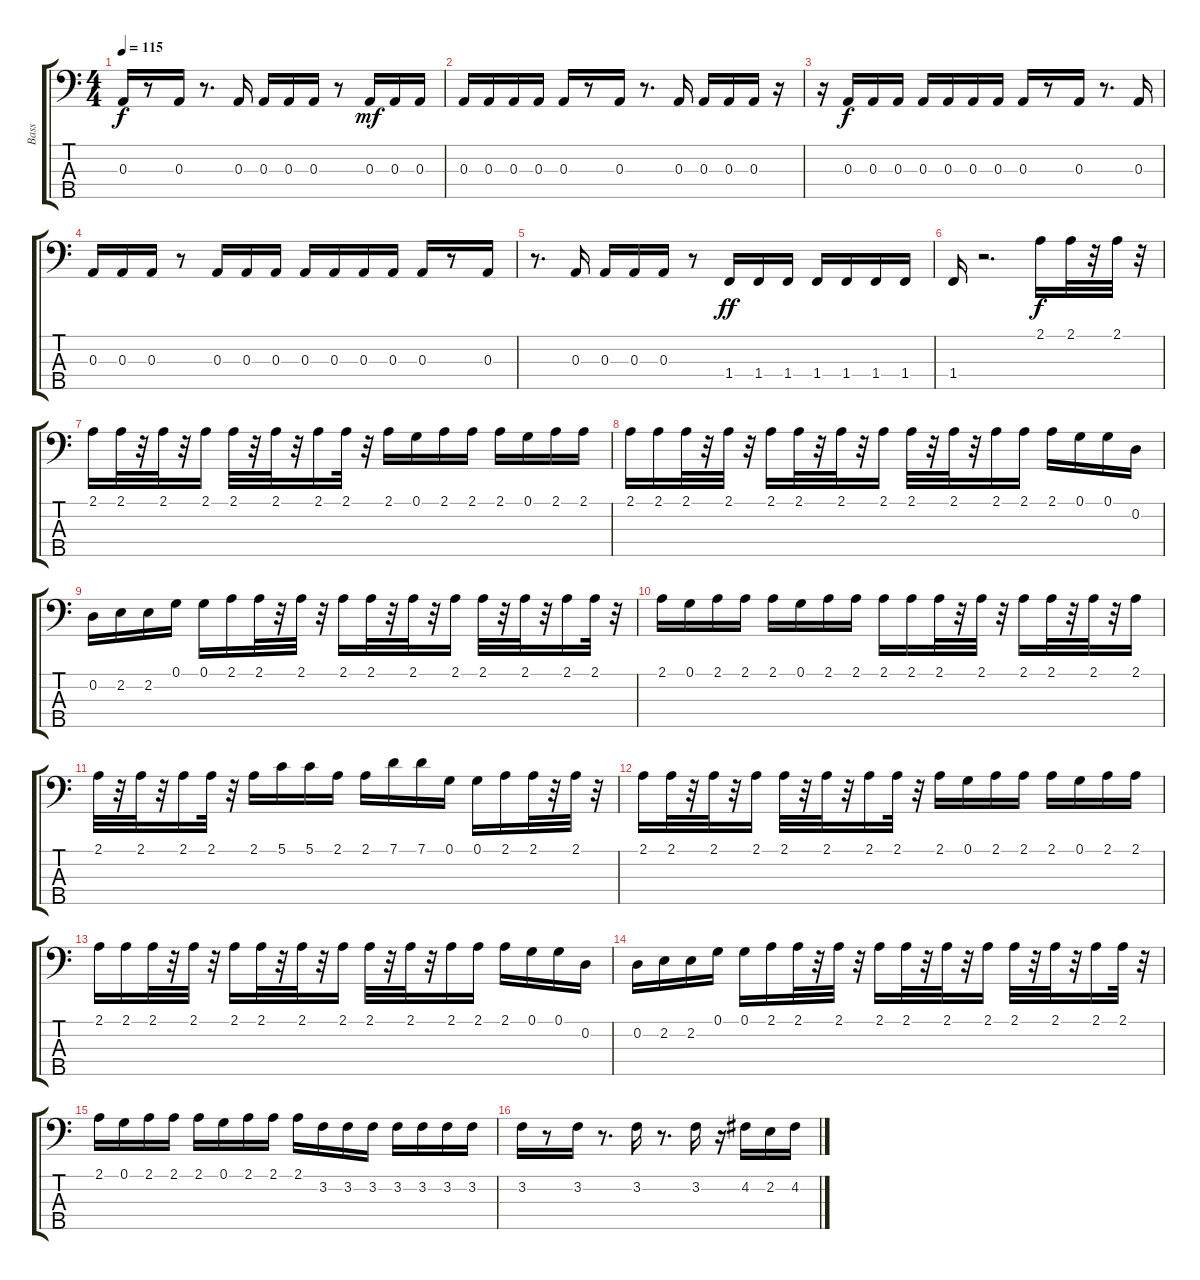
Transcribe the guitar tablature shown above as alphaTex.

\track ("Bass" "Bass") {instrument electricbassfinger}
\staff {score tabs}
\tuning (G2 D2 A1 E1 B0) {hide}
\ts (4 4)
\tempo 115
\clef f4
\ks c
0.3.16{dy f} r.8 0.3.16 r.8{d} 0.3.16 0.3.16 0.3.16 0.3.16 r.8 0.3.16{dy mf} 0.3.16 0.3.16 |
0.3.16 0.3.16 0.3.16 0.3.16 0.3.16 r.8 0.3.16 r.8{d} 0.3.16 0.3.16 0.3.16 0.3.16 r.16 |
r.16 0.3.16{dy f} 0.3.16 0.3.16 0.3.16 0.3.16 0.3.16 0.3.16 0.3.16 r.8 0.3.16 r.8{d} 0.3.16 |
0.3.16 0.3.16 0.3.16 r.8 0.3.16 0.3.16 0.3.16 0.3.16 0.3.16 0.3.16 0.3.16 0.3.16 r.8 0.3.16 |
r.8{d} 0.3.16 0.3.16 0.3.16 0.3.16 r.8 1.4.16{dy ff} 1.4.16 1.4.16 1.4.16 1.4.16 1.4.16 1.4.16 |
1.4.16 r.2{d} 2.1.16{dy f} 2.1.32 r.32 2.1.32 r.32 |
2.1.16 2.1.32 r.32 2.1.32 r.32 2.1.16 2.1.32 r.32 2.1.32 r.32 2.1.16 2.1.32 r.32 2.1.16 0.1.16 2.1.16 2.1.16 2.1.16 0.1.16 2.1.16 2.1.16 |
2.1.16 2.1.16 2.1.32 r.32 2.1.32 r.32 2.1.16 2.1.32 r.32 2.1.32 r.32 2.1.16 2.1.32 r.32 2.1.32 r.32 2.1.16 2.1.16 2.1.16 0.1.16 0.1.16 0.2.16 |
0.2.16 2.2.16 2.2.16 0.1.16 0.1.16 2.1.16 2.1.32 r.32 2.1.32 r.32 2.1.16 2.1.32 r.32 2.1.32 r.32 2.1.16 2.1.32 r.32 2.1.32 r.32 2.1.16 2.1.32 r.32 |
2.1.16 0.1.16 2.1.16 2.1.16 2.1.16 0.1.16 2.1.16 2.1.16 2.1.16 2.1.16 2.1.32 r.32 2.1.32 r.32 2.1.16 2.1.32 r.32 2.1.32 r.32 2.1.16 |
2.1.32 r.32 2.1.32 r.32 2.1.16 2.1.32 r.32 2.1.16 5.1.16 5.1.16 2.1.16 2.1.16 7.1.16 7.1.16 0.1.16 0.1.16 2.1.16 2.1.32 r.32 2.1.32 r.32 |
2.1.16 2.1.32 r.32 2.1.32 r.32 2.1.16 2.1.32 r.32 2.1.32 r.32 2.1.16 2.1.32 r.32 2.1.16 0.1.16 2.1.16 2.1.16 2.1.16 0.1.16 2.1.16 2.1.16 |
2.1.16 2.1.16 2.1.32 r.32 2.1.32 r.32 2.1.16 2.1.32 r.32 2.1.32 r.32 2.1.16 2.1.32 r.32 2.1.32 r.32 2.1.16 2.1.16 2.1.16 0.1.16 0.1.16 0.2.16 |
0.2.16 2.2.16 2.2.16 0.1.16 0.1.16 2.1.16 2.1.32 r.32 2.1.32 r.32 2.1.16 2.1.32 r.32 2.1.32 r.32 2.1.16 2.1.32 r.32 2.1.32 r.32 2.1.16 2.1.32 r.32 |
2.1.16 0.1.16 2.1.16 2.1.16 2.1.16 0.1.16 2.1.16 2.1.16 2.1.16 3.2.16 3.2.16 3.2.16 3.2.16 3.2.16 3.2.16 3.2.16 |
3.2.16 r.8 3.2.16 r.8{d} 3.2.16 r.8{d} 3.2.16 r.16 4.2.16 2.2.16 4.2.16
